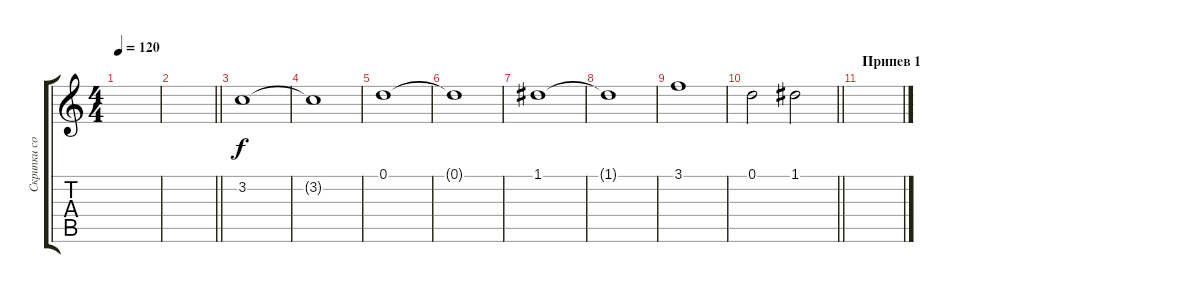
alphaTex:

\track ("Скрипки сопрано 2" "Скрипки со") {instrument stringensemble1}
\staff {score tabs}
\tuning (D5 A4 F4 C4 G3 C3) {hide}
\ts (4 4)
\tempo 120
\clef g2
\ks c
|
\barLineRight lightlight
|
3.2.1{volume 10} |
3.2{t}.1 |
0.1.1 |
0.1{t}.1 |
1.1.1 |
1.1{t}.1 |
3.1.1 |
\barLineRight lightlight
0.1.2 1.1.2 |
\section ("" "Припев 1")
